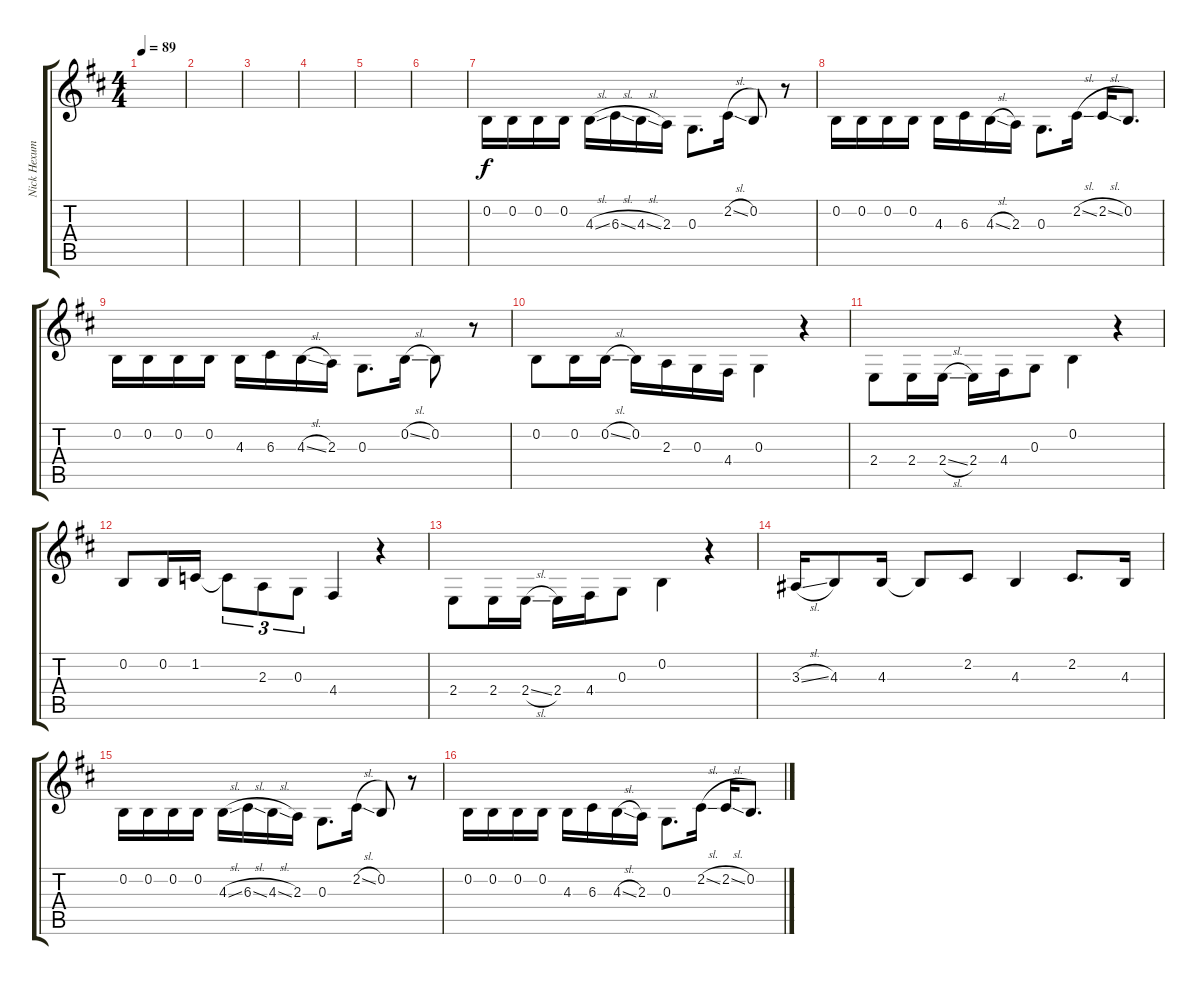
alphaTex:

\track ("Nick Hexum Vocals" "Nick Hexum") {instrument lead2sawtooth}
\staff {score tabs}
\tuning (E4 B3 G3 D3 A2 E2) {hide}
\ts (4 4)
\tempo 89
\clef g2
\ks d
|
|
|
|
|
|
0.2.16{beam Down} 0.2.16{beam Down} 0.2.16{beam Down} 0.2.16{beam Down} 4.3{sl}.16{beam Down} 6.3{sl}.16{beam Down} 4.3{sl}.16{beam Down} 2.3.16{beam Down} 0.3.8{d beam Down} 2.2{sl}.16{beam Down} 0.2.8 r.8 |
0.2.16{beam Down} 0.2.16{beam Down} 0.2.16{beam Down} 0.2.16{beam Down} 4.3.16{beam Down} 6.3.16{beam Down} 4.3{sl}.16{beam Down} 2.3.16{beam Down} 0.3.8{d beam Down} 2.2{sl}.16{beam Down} 2.2{sl}.16 0.2.8{d} |
0.2.16{beam Down} 0.2.16{beam Down} 0.2.16{beam Down} 0.2.16{beam Down} 4.3.16{beam Down} 6.3.16{beam Down} 4.3{sl}.16{beam Down} 2.3.16{beam Down} 0.3.8{d beam Down} 0.2{sl}.16{beam Down} 0.2.8{beam Down} r.8 |
0.2.8{beam Down} 0.2.16{beam Down} 0.2{sl}.16{beam Down} 0.2.16{beam Down} 2.3.16{beam Down} 0.3.16{beam Down} 4.4.16{beam Down} 0.3.4{beam Down} r.4 |
2.4.8{beam Down} 2.4.16{beam Down} 2.4{sl}.16{beam Down} 2.4.16{beam Down} 4.4.16{beam Down} 0.3.8{beam Down} 0.2.4{beam Down} r.4 |
0.2.8 0.2.16 1.2.16 1.2{t}.8{tu (3 2) beam Down} 2.3.8{tu (3 2) beam Down} 0.3.8{tu (3 2) beam Down} 4.4.4 r.4 |
2.4.8{beam Down} 2.4.16{beam Down} 2.4{sl}.16{beam Down} 2.4.16{beam Down} 4.4.16{beam Down} 0.3.8{beam Down} 0.2.4{beam Down} r.4 |
3.3{sl}.16 4.3.8 4.3.16 4.3{t}.8 2.2.8 4.3.4 2.2.8{d} 4.3.16 |
0.2.16{beam Down} 0.2.16{beam Down} 0.2.16{beam Down} 0.2.16{beam Down} 4.3{sl}.16{beam Down} 6.3{sl}.16{beam Down} 4.3{sl}.16{beam Down} 2.3.16{beam Down} 0.3.8{d beam Down} 2.2{sl}.16{beam Down} 0.2.8 r.8 |
0.2.16{beam Down} 0.2.16{beam Down} 0.2.16{beam Down} 0.2.16{beam Down} 4.3.16{beam Down} 6.3.16{beam Down} 4.3{sl}.16{beam Down} 2.3.16{beam Down} 0.3.8{d beam Down} 2.2{sl}.16{beam Down} 2.2{sl}.16 0.2.8{d}
